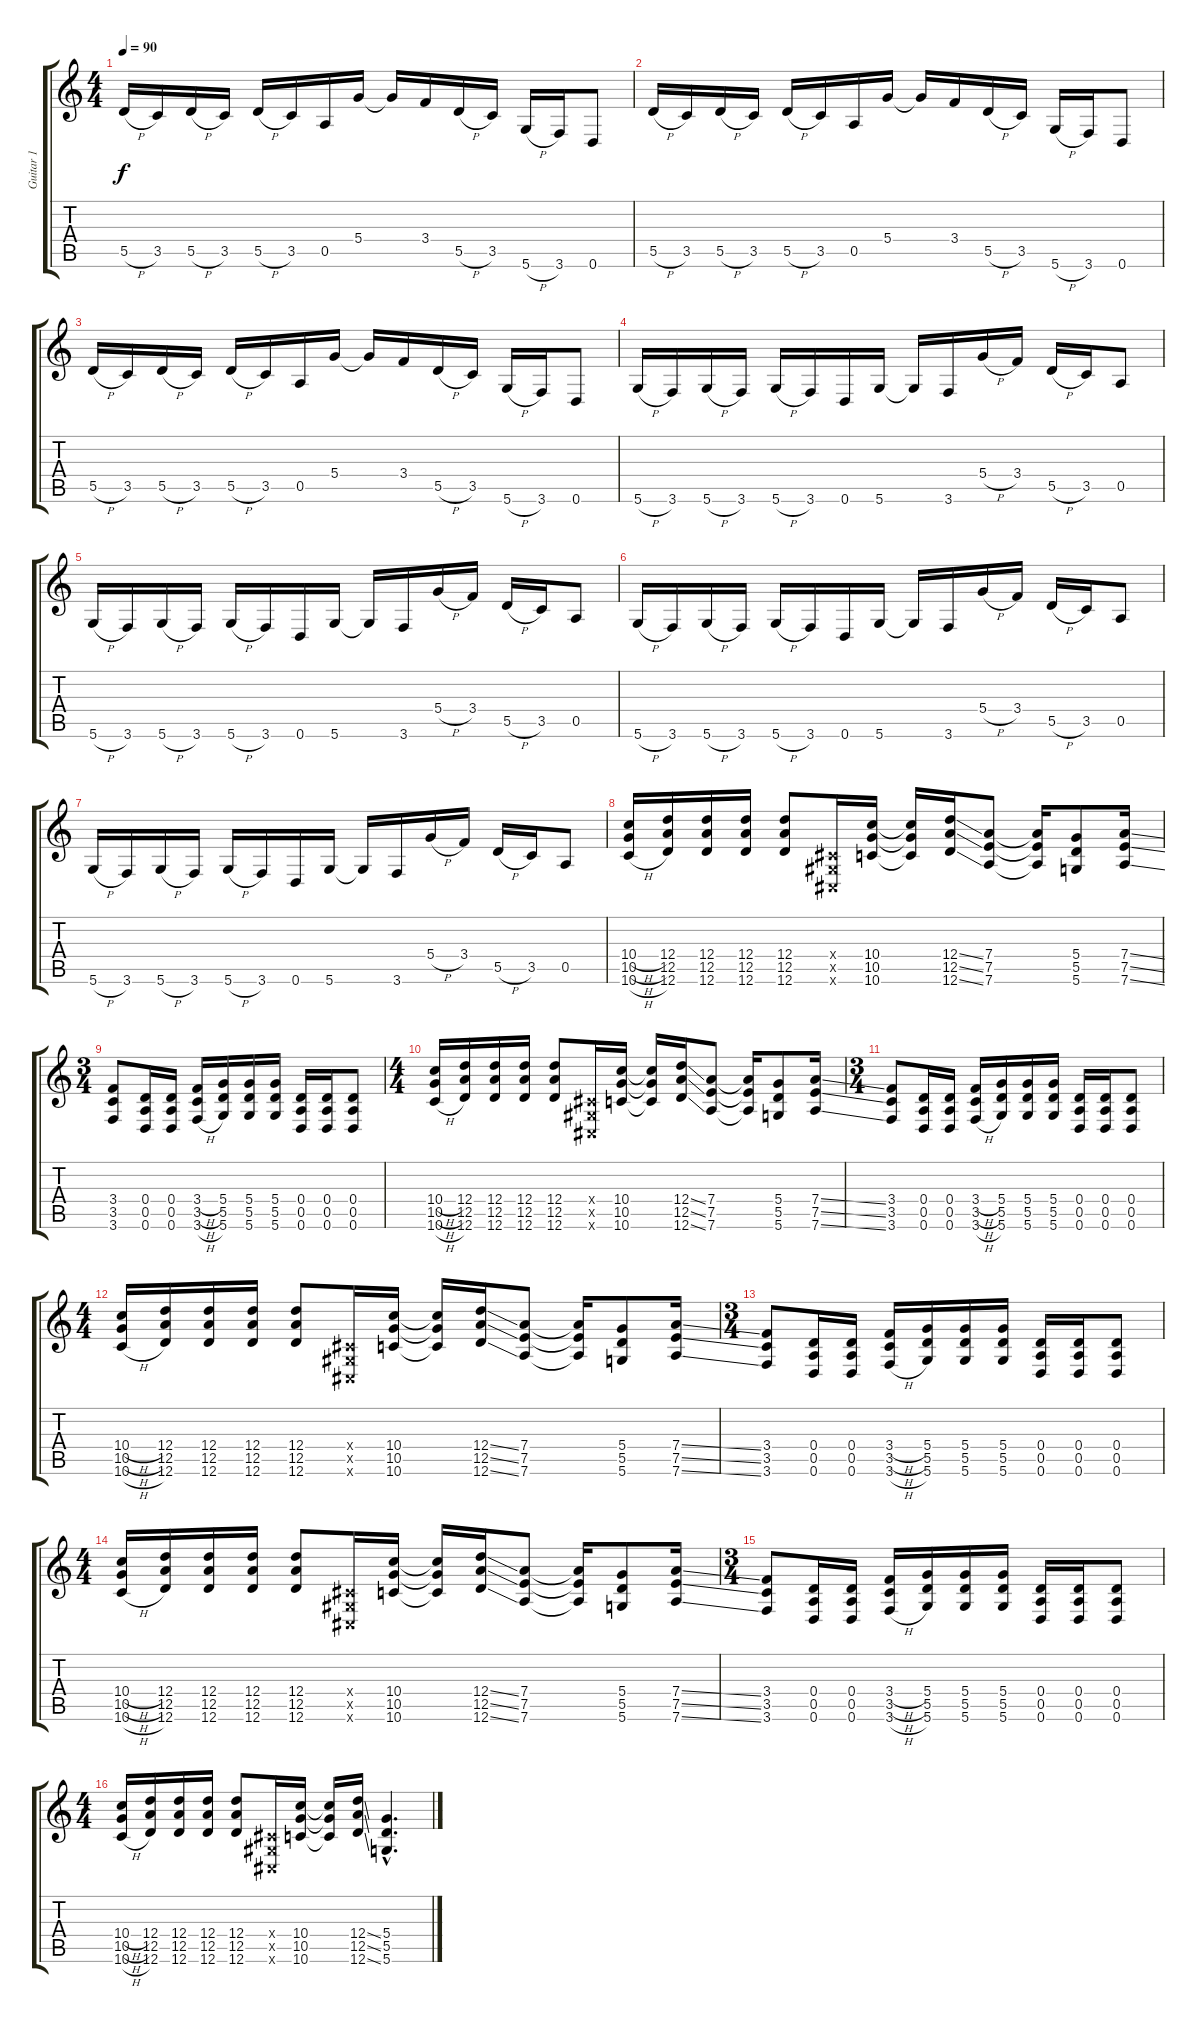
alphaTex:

\track ("Guitar 1" "Guitar 1") {instrument overdrivenguitar}
\staff {score tabs}
\tuning (E4 B3 G3 D3 A2 D2) {hide}
\ts (4 4)
\tempo 90
\clef g2
\ks c
5.5{h}.16{dy f} 3.5.16 5.5{h}.16 3.5.16 5.5{h}.16 3.5.16 0.5.16 5.4.16 5.4{t}.16 3.4.16 5.5{h}.16 3.5.16 5.6{h}.16 3.6.16 0.6.8 |
5.5{h}.16 3.5.16 5.5{h}.16 3.5.16 5.5{h}.16 3.5.16 0.5.16 5.4.16 5.4{t}.16 3.4.16 5.5{h}.16 3.5.16 5.6{h}.16 3.6.16 0.6.8 |
5.5{h}.16 3.5.16 5.5{h}.16 3.5.16 5.5{h}.16 3.5.16 0.5.16 5.4.16 5.4{t}.16 3.4.16 5.5{h}.16 3.5.16 5.6{h}.16 3.6.16 0.6.8 |
5.6{h}.16 3.6.16 5.6{h}.16 3.6.16 5.6{h}.16 3.6.16 0.6.16 5.6.16 5.6{t}.16 3.6.16 5.4{h}.16 3.4.16 5.5{h}.16 3.5.16 0.5.8 |
5.6{h}.16 3.6.16 5.6{h}.16 3.6.16 5.6{h}.16 3.6.16 0.6.16 5.6.16 5.6{t}.16 3.6.16 5.4{h}.16 3.4.16 5.5{h}.16 3.5.16 0.5.8 |
5.6{h}.16 3.6.16 5.6{h}.16 3.6.16 5.6{h}.16 3.6.16 0.6.16 5.6.16 5.6{t}.16 3.6.16 5.4{h}.16 3.4.16 5.5{h}.16 3.5.16 0.5.8 |
5.6{h}.16 3.6.16 5.6{h}.16 3.6.16 5.6{h}.16 3.6.16 0.6.16 5.6.16 5.6{t}.16 3.6.16 5.4{h}.16 3.4.16 5.5{h}.16 3.5.16 0.5.8 |
(10.4{h} 10.5{h} 10.6{h}).16 (12.4 12.5 12.6).16 (12.4 12.5 12.6).16 (12.4 12.5 12.6).16 (12.4 12.5 12.6).8 (-1.4{x} -1.5{x} -1.6{x}).16 (10.4 10.5 10.6).16 (10.4{t} 10.5{t} 10.6{t}).16 (12.4{ss} 12.5{ss} 12.6{ss}).16 (7.4 7.5 7.6).8 (7.4{t} 7.5{t} 7.6{t}).16 (5.4 5.5 5.6).8 (7.4{ss} 7.5{ss} 7.6{ss}).16 |
\ts (3 4)
(3.4 3.5 3.6).8 (0.4 0.5 0.6).16 (0.4 0.5 0.6).16 (3.4{h} 3.5{h} 3.6{h}).16 (5.4 5.5 5.6).16 (5.4 5.5 5.6).16 (5.4 5.5 5.6).16 (0.4 0.5 0.6).16 (0.4 0.5 0.6).16 (0.4 0.5 0.6).8 |
\ts (4 4)
(10.4{h} 10.5{h} 10.6{h}).16 (12.4 12.5 12.6).16 (12.4 12.5 12.6).16 (12.4 12.5 12.6).16 (12.4 12.5 12.6).8 (-1.4{x} -1.5{x} -1.6{x}).16 (10.4 10.5 10.6).16 (10.4{t} 10.5{t} 10.6{t}).16 (12.4{ss} 12.5{ss} 12.6{ss}).16 (7.4 7.5 7.6).8 (7.4{t} 7.5{t} 7.6{t}).16 (5.4 5.5 5.6).8 (7.4{ss} 7.5{ss} 7.6{ss}).16 |
\ts (3 4)
(3.4 3.5 3.6).8 (0.4 0.5 0.6).16 (0.4 0.5 0.6).16 (3.4{h} 3.5{h} 3.6{h}).16 (5.4 5.5 5.6).16 (5.4 5.5 5.6).16 (5.4 5.5 5.6).16 (0.4 0.5 0.6).16 (0.4 0.5 0.6).16 (0.4 0.5 0.6).8 |
\ts (4 4)
(10.4{h} 10.5{h} 10.6{h}).16 (12.4 12.5 12.6).16 (12.4 12.5 12.6).16 (12.4 12.5 12.6).16 (12.4 12.5 12.6).8 (-1.4{x} -1.5{x} -1.6{x}).16 (10.4 10.5 10.6).16 (10.4{t} 10.5{t} 10.6{t}).16 (12.4{ss} 12.5{ss} 12.6{ss}).16 (7.4 7.5 7.6).8 (7.4{t} 7.5{t} 7.6{t}).16 (5.4 5.5 5.6).8 (7.4{ss} 7.5{ss} 7.6{ss}).16 |
\ts (3 4)
(3.4 3.5 3.6).8 (0.4 0.5 0.6).16 (0.4 0.5 0.6).16 (3.4{h} 3.5{h} 3.6{h}).16 (5.4 5.5 5.6).16 (5.4 5.5 5.6).16 (5.4 5.5 5.6).16 (0.4 0.5 0.6).16 (0.4 0.5 0.6).16 (0.4 0.5 0.6).8 |
\ts (4 4)
(10.4{h} 10.5{h} 10.6{h}).16 (12.4 12.5 12.6).16 (12.4 12.5 12.6).16 (12.4 12.5 12.6).16 (12.4 12.5 12.6).8 (-1.4{x} -1.5{x} -1.6{x}).16 (10.4 10.5 10.6).16 (10.4{t} 10.5{t} 10.6{t}).16 (12.4{ss} 12.5{ss} 12.6{ss}).16 (7.4 7.5 7.6).8 (7.4{t} 7.5{t} 7.6{t}).16 (5.4 5.5 5.6).8 (7.4{ss} 7.5{ss} 7.6{ss}).16 |
\ts (3 4)
(3.4 3.5 3.6).8 (0.4 0.5 0.6).16 (0.4 0.5 0.6).16 (3.4{h} 3.5{h} 3.6{h}).16 (5.4 5.5 5.6).16 (5.4 5.5 5.6).16 (5.4 5.5 5.6).16 (0.4 0.5 0.6).16 (0.4 0.5 0.6).16 (0.4 0.5 0.6).8 |
\ts (4 4)
(10.4{h} 10.5{h} 10.6{h}).16 (12.4 12.5 12.6).16 (12.4 12.5 12.6).16 (12.4 12.5 12.6).16 (12.4 12.5 12.6).8 (-1.4{x} -1.5{x} -1.6{x}).16 (10.4 10.5 10.6).16 (10.4{t} 10.5{t} 10.6{t}).16 (12.4{ss} 12.5{ss} 12.6{ss}).16 (5.4{hac} 5.5{hac} 5.6{hac}).4{d}
